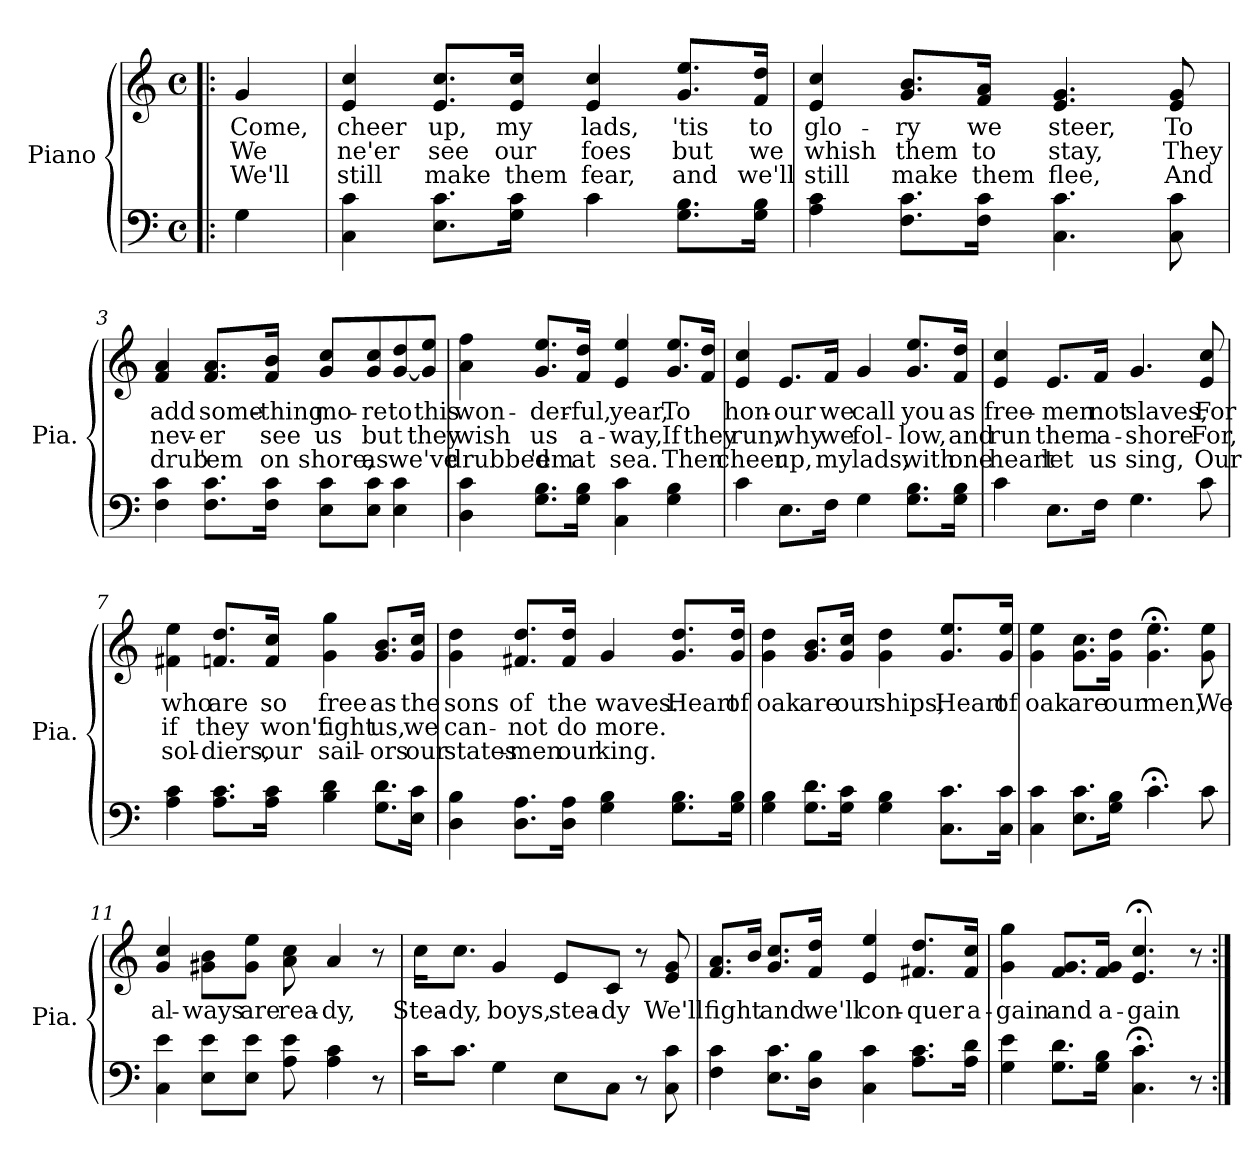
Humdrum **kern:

**kern	**kern	**text	**text	**text
*part1	*part1	*part1	*part1	*part1
*staff2	*staff1	*staff1	*staff1	*staff1
*I"Piano	*	*	*	*
*I'Pia.	*	*	*	*
*clefF4	*clefG2	*	*	*
*k[]	*k[]	*	*	*
*M4/4	*M4/4	*	*	*
*met(c)	*met(c)	*	*	*
*MM130	*MM130	*	*	*
=!|:	=!|:	=!|:	=!|:	=!|:
!	!	!LO:LY:b	!LO:LY:b	!LO:LY:b
4G\	4g/	Come,	We	We'll
=1	=1	=1	=1	=1
!	!	!LO:LY:b	!LO:LY:b	!LO:LY:b
4C\ 4c\	4e/ 4cc/	cheer	ne'er	still
!	!	!LO:LY:b	!LO:LY:b	!LO:LY:b
8.E\ 8.c\L	8.e/ 8.cc/L	up,	see	make
!	!	!LO:LY:b	!LO:LY:b	!LO:LY:b
16G\ 16c\Jk	16e/ 16cc/Jk	my	our	them
!	!	!LO:LY:b	!LO:LY:b	!LO:LY:b
4c\	4e/ 4cc/	lads,	foes	fear,
!	!	!LO:LY:b	!LO:LY:b	!LO:LY:b
8.G\ 8.B\L	8.g/ 8.ee/L	'tis	but	and
!	!	!LO:LY:b	!LO:LY:b	!LO:LY:b
16G\ 16B\Jk	16f/ 16dd/Jk	to	we	we'll
=2	=2	=2	=2	=2
!	!	!LO:LY:b	!LO:LY:b	!LO:LY:b
4A\ 4c\	4e/ 4cc/	glo-	whish	still
!	!	!LO:LY:b	!LO:LY:b	!LO:LY:b
8.F\ 8.c\L	8.g/ 8.b/L	-ry	them	make
!	!	!LO:LY:b	!LO:LY:b	!LO:LY:b
16F\ 16c\Jk	16f/ 16a/Jk	we	to	them
!	!	!LO:LY:b	!LO:LY:b	!LO:LY:b
4.C\ 4.c\	4.e/ 4.g/	steer,	stay,	flee,
!	!	!LO:LY:b	!LO:LY:b	!LO:LY:b
8C\ 8c\	8e/ 8g/	To	They	And
=3	=3	=3	=3	=3
!	!	!LO:LY:b	!LO:LY:b	!LO:LY:b
4F\ 4c\	4f/ 4a/	add	nev-	drub
!	!	!LO:LY:b	!LO:LY:b	!LO:LY:b
8.F\ 8.c\L	8.f/ 8.a/L	some-	-er	'em
!	!	!LO:LY:b	!LO:LY:b	!LO:LY:b
16F\ 16c\Jk	16f/ 16b/Jk	-thing	see	on
!	!	!LO:LY:b	!LO:LY:b	!LO:LY:b
8E\ 8c\L	8g/ 8cc/L	mo-	us	shore,
!	!	!LO:LY:b	!LO:LY:b	!LO:LY:b
8E\ 8c\J	8g/ 8cc/	-re	but	as
!	!	!LO:LY:b	!	!LO:LY:b
4E\ 4c\	[8g/ 8dd/	to	.	we've
!	!	!LO:LY:b	!LO:LY:b	!
.	8g/] 8ee/J	this	they	.
!!LO:LB:g=z
=4	=4	=4	=4	=4
!	!	!LO:LY:b	!LO:LY:b	!LO:LY:b
4D\ 4c\	4a\ 4ff\	won-	wish	drubbed
!	!	!LO:LY:b	!LO:LY:b	!LO:LY:b
8.G\ 8.B\L	8.g/ 8.ee/L	-der-	us	'em
!	!	!LO:LY:b	!LO:LY:b	!LO:LY:b
16G\ 16B\Jk	16f/ 16dd/Jk	-ful,	a-	at
!	!	!LO:LY:b	!LO:LY:b	!LO:LY:b
4C\ 4c\	4e/ 4ee/	year,	-way,	sea.
!	!	!LO:LY:b	!LO:LY:b	!LO:LY:b
4G\ 4B\	8.g/ 8.ee/L	To	If	Then
!	!	!	!LO:LY:b	!
.	16f/ 16dd/Jk	.	they	.
=5	=5	=5	=5	=5
!	!	!LO:LY:b	!LO:LY:b	!LO:LY:b
4c\	4e/ 4cc/	hon-	run,	cheer
!	!	!LO:LY:b	!LO:LY:b	!LO:LY:b
8.E\L	8.e/L	-our	why	up,
!	!	!LO:LY:b	!LO:LY:b	!LO:LY:b
16F\Jk	16f/Jk	we	we	my
!	!	!LO:LY:b	!LO:LY:b	!LO:LY:b
4G\	4g/	call	fol-	lads,
!	!	!LO:LY:b	!LO:LY:b	!LO:LY:b
8.G\ 8.B\L	8.g/ 8.ee/L	you	-low,	with
!	!	!LO:LY:b	!LO:LY:b	!LO:LY:b
16G\ 16B\Jk	16f/ 16dd/Jk	as	and	one
=6	=6	=6	=6	=6
!	!	!LO:LY:b	!LO:LY:b	!LO:LY:b
4c\	4e/ 4cc/	free-	run	heart
!	!	!LO:LY:b	!LO:LY:b	!LO:LY:b
8.E\L	8.e/L	-men	them	let
!	!	!LO:LY:b	!LO:LY:b	!LO:LY:b
16F\Jk	16f/Jk	not	a-	us
!	!	!LO:LY:b	!LO:LY:b	!LO:LY:b
4.G\	4.g/	slaves,	-shore	sing,
!	!	!LO:LY:b	!LO:LY:b	!LO:LY:b
8c\	8e/ 8cc/	For	For,	Our
=7	=7	=7	=7	=7
!	!	!LO:LY:b	!LO:LY:b	!LO:LY:b
4A\ 4c\	4f#X\ 4ee\	who	if	sol-
!	!	!LO:LY:b	!LO:LY:b	!LO:LY:b
8.A\ 8.c\L	8.fn/ 8.dd/L	are	they	-diers,
!	!	!LO:LY:b	!LO:LY:b	!LO:LY:b
16A\ 16c\Jk	16f/ 16cc/Jk	so	won't	our
!	!	!LO:LY:b	!LO:LY:b	!LO:LY:b
4B\ 4d\	4g\ 4gg\	free	fight	sail-
!	!	!LO:LY:b	!LO:LY:b	!LO:LY:b
8.G\ 8.d\L	8.g/ 8.b/L	as	us,	-ors
!	!	!LO:LY:b	!LO:LY:b	!LO:LY:b
16E\ 16c\Jk	16g/ 16cc/Jk	the	we	our
!!LO:LB:g=z
=8	=8	=8	=8	=8
!	!	!LO:LY:b	!LO:LY:b	!LO:LY:b
4D\ 4B\	4g\ 4dd\	sons	can-	states-
!	!	!LO:LY:b	!LO:LY:b	!LO:LY:b
8.D\ 8.A\L	8.f#X/ 8.dd/L	of	-not	-men
!	!	!LO:LY:b	!LO:LY:b	!LO:LY:b
16D\ 16A\Jk	16f#/ 16dd/Jk	the	do	our
!	!	!LO:LY:b	!LO:LY:b	!LO:LY:b
4G\ 4B\	4g/	waves.	more.	king.
!	!	!LO:LY:b	!	!
8.G\ 8.B\L	8.g/ 8.dd/L	Heart	.	.
!	!	!LO:LY:b	!	!
16G\ 16B\Jk	16g/ 16dd/Jk	of	.	.
=9	=9	=9	=9	=9
!	!	!LO:LY:b	!	!
4G\ 4B\	4g\ 4dd\	oak	.	.
!	!	!LO:LY:b	!	!
8.G\ 8.d\L	8.g/ 8.b/L	are	.	.
!	!	!LO:LY:b	!	!
16G\ 16c\Jk	16g/ 16cc/Jk	our	.	.
!	!	!LO:LY:b	!	!
4G\ 4B\	4g\ 4dd\	ships,	.	.
!	!	!LO:LY:b	!	!
8.C\ 8.c\L	8.g/ 8.ee/L	Heart	.	.
!	!	!LO:LY:b	!	!
16C\ 16c\Jk	16g/ 16ee/Jk	of	.	.
=10	=10	=10	=10	=10
!	!	!LO:LY:b	!	!
4C\ 4c\	4g\ 4ee\	oak	.	.
!	!	!LO:LY:b	!	!
8.E\ 8.c\L	8.g\ 8.cc\L	are	.	.
!	!	!LO:LY:b	!	!
16G\ 16B\Jk	16g\ 16dd\Jk	our	.	.
!	!	!LO:LY:b	!	!
4.c;<\	4.g\;< 4.ee\;<	men,	.	.
!	!	!LO:LY:b	!	!
8c\	8g\ 8ee\	We	.	.
=11	=11	=11	=11	=11
!	!	!LO:LY:b	!	!
4C\ 4e\	4g/ 4cc/	al-	.	.
!	!	!LO:LY:b	!	!
8E\ 8e\L	8g#X\ 8b\L	-ways	.	.
!	!	!LO:LY:b	!	!
8E\ 8e\J	8g#\ 8ee\J	are	.	.
!	!	!LO:LY:b	!	!
8A\ 8e\	8a\ 8cc\	rea-	.	.
!	!	!LO:LY:b	!	!
4A\ 4c\	4a/	-dy,	.	.
8r	8r	.	.	.
!!LO:LB:g=z
=12	=12	=12	=12	=12
!	!	!LO:LY:b	!	!
16c\KL	16cc\KL	Stea-	.	.
!	!	!LO:LY:b	!	!
8.c\J	8.cc\J	-dy,	.	.
!	!	!LO:LY:b	!	!
4G\	4g/	boys,	.	.
!	!	!LO:LY:b	!	!
8E\L	8e/L	stea-	.	.
!	!	!LO:LY:b	!	!
8C\J	8c/J	-dy	.	.
8r	8r	.	.	.
!	!	!LO:LY:b	!	!
8C\ 8c\	8e/ 8g/	We'll	.	.
=13	=13	=13	=13	=13
!	!	!LO:LY:b	!	!
4F\ 4c\	8.f/ 8.a/L	fight	.	.
.	16b/Jk	.	.	.
!	!	!LO:LY:b	!	!
8.E\ 8.c\L	8.g/ 8.cc/L	and	.	.
!	!	!LO:LY:b	!	!
16D\ 16B\Jk	16f/ 16dd/Jk	we'll	.	.
!	!	!LO:LY:b	!	!
4C\ 4c\	4e/ 4ee/	con-	.	.
!	!	!LO:LY:b	!	!
8.A\ 8.c\L	8.f#X/ 8.dd/L	-quer	.	.
!	!	!LO:LY:b	!	!
16A\ 16d\Jk	16f#/ 16cc/Jk	a-	.	.
=14	=14	=14	=14	=14
!	!	!LO:LY:b	!	!
4G\ 4e\	4g\ 4gg\	-gain	.	.
!	!	!LO:LY:b	!	!
8.G\ 8.d\L	8.f/ 8.g/L	and	.	.
!	!	!LO:LY:b	!	!
16G\ 16B\Jk	16f/ 16g/Jk	a-	.	.
!	!	!LO:LY:b	!	!
4.C\;< 4.c\;<	4.e/;< 4.cc/;<	-gain	.	.
8r	8r	.	.	.
=:|!	=:|!	=:|!	=:|!	=:|!
*-	*-	*-	*-	*-
